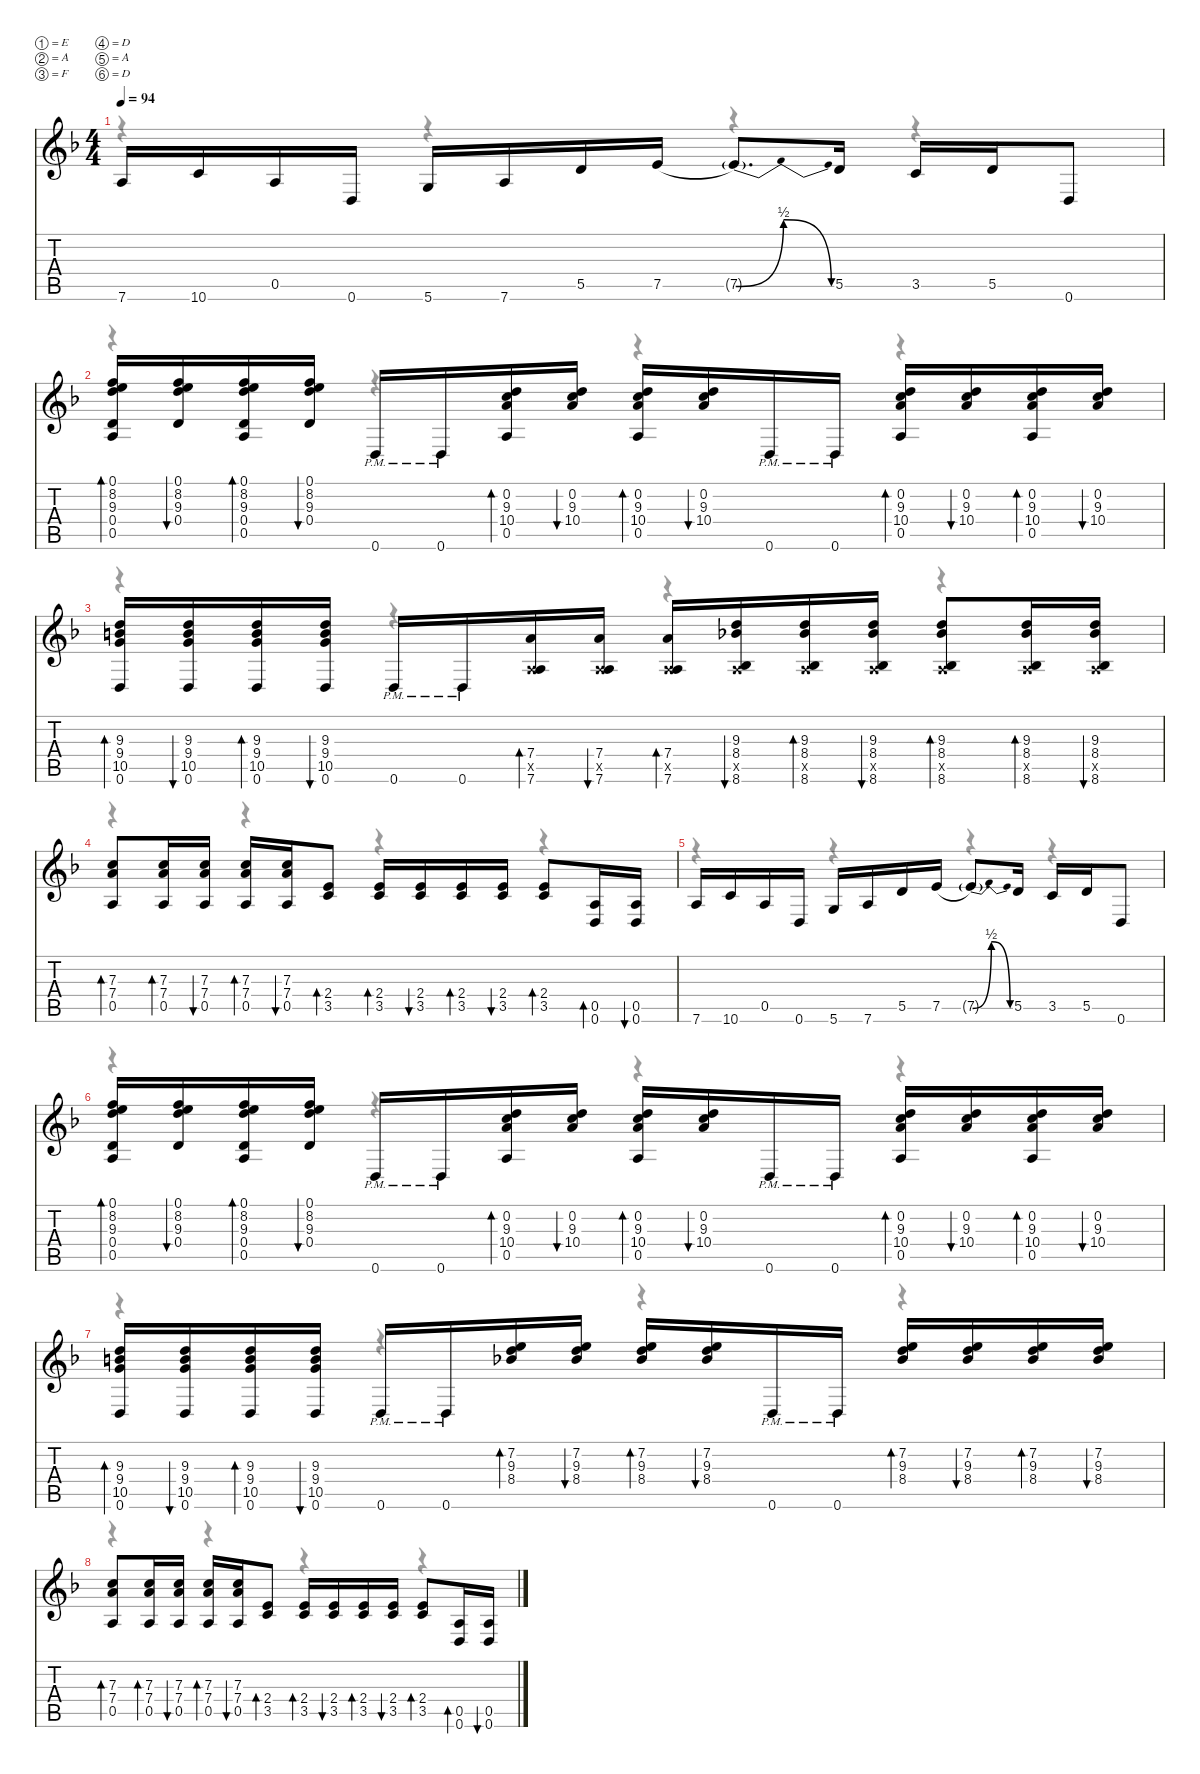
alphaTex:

\defaultSystemsLayout 4
\hideDynamics
\bracketExtendMode nobrackets
\singleTrackTrackNamePolicy hidden
\multiTrackTrackNamePolicy hidden
\otherSystemsTrackNameOrientation horizontal
\track ("M. Akerfeldt" "dist.guit.") {defaultSystemsLayout 4 instrument distortionguitar}
\staff {score tabs}
\tuning (E4 A3 F3 D3 A2 D2)
\voice
\ts (4 4)
\tempo 94
\clef g2
\ks dminor
7.6{acc forcenatural}.16{dy ff beam Up} 10.6{acc forcenatural}.16{beam Up} 0.5{acc forcenatural}.16{beam Up} 0.6{acc forcenatural}.16{beam Up} 5.6{acc forcenatural}.16{beam Up} 7.6{acc forcenatural}.16{beam Up} 5.5{acc forcenatural}.16{beam Up} 7.5{be (hold 0 0 60 0) acc forcenatural}.16{beam Up} 7.5{be (bendrelease 0 0 30 2 30 2 60 0) t acc forcenatural}.8{d beam Up} 5.5{acc forcenatural}.16{beam Up} 3.5{acc forcenatural}.16{beam Up} 5.5{acc forcenatural}.16{beam Up} 0.6{acc forcenatural}.8{beam Up} |
(0.1{acc forcenatural} 8.2{acc forcenatural} 9.3{acc forcenatural} 0.4{acc forcenatural} 0.5{acc forcenatural}).16{bd 30 dy f beam Up} (0.1{acc forcenatural} 8.2{acc forcenatural} 9.3{acc forcenatural} 0.4{acc forcenatural}).16{bu 30 beam Up} (0.1{acc forcenatural} 8.2{acc forcenatural} 9.3{acc forcenatural} 0.4{acc forcenatural} 0.5{acc forcenatural}).16{bd 30 beam Up} (0.1{acc forcenatural} 8.2{acc forcenatural} 9.3{acc forcenatural} 0.4{acc forcenatural}).16{bu 30 beam Up} 0.6{pm acc forcenatural}.16{dy fff beam Up} 0.6{pm acc forcenatural}.16{beam Up} (0.2{acc forcenatural} 9.3{acc forcenatural} 10.4{acc forcenatural} 0.5{acc forcenatural}).16{bd 30 dy f beam Up} (0.2{acc forcenatural} 9.3{acc forcenatural} 10.4{acc forcenatural}).16{bu 30 beam Up} (0.2{acc forcenatural} 9.3{acc forcenatural} 10.4{acc forcenatural} 0.5{acc forcenatural}).16{bd 30 beam Up} (0.2{acc forcenatural} 9.3{acc forcenatural} 10.4{acc forcenatural}).16{bu 30 beam Up} 0.6{pm acc forcenatural}.16{dy fff beam Up} 0.6{pm acc forcenatural}.16{beam Up} (0.2{acc forcenatural} 9.3{acc forcenatural} 10.4{acc forcenatural} 0.5{acc forcenatural}).16{bd 30 dy f beam Up} (0.2{acc forcenatural} 9.3{acc forcenatural} 10.4{acc forcenatural}).16{bu 30 beam Up} (0.2{acc forcenatural} 9.3{acc forcenatural} 10.4{acc forcenatural} 0.5{acc forcenatural}).16{bd 30 beam Up} (0.2{acc forcenatural} 9.3{acc forcenatural} 10.4{acc forcenatural}).16{bu 30 beam Up} |
(9.3{acc forcenatural} 9.4{acc forcenatural} 10.5{acc forcenatural} 0.6{acc forcenatural}).16{bd 30 beam Up} (9.3{acc forcenatural} 9.4{acc forcenatural} 10.5{acc forcenatural} 0.6{acc forcenatural}).16{bu 30 beam Up} (9.3{acc forcenatural} 9.4{acc forcenatural} 10.5{acc forcenatural} 0.6{acc forcenatural}).16{bd 30 beam Up} (9.3{acc forcenatural} 9.4{acc forcenatural} 10.5{acc forcenatural} 0.6{acc forcenatural}).16{bu 30 beam Up} 0.6{pm acc forcenatural}.16{dy fff beam Up} 0.6{pm acc forcenatural}.16{beam Up} (7.4{acc forcenatural} 0.5{x acc forcenatural} 7.6{acc forcenatural}).16{bd 30 dy ff beam Up} (7.4{acc forcenatural} 0.5{x acc forcenatural} 7.6{acc forcenatural}).16{bu 30 beam Up} (7.4{acc forcenatural} 0.5{x acc forcenatural} 7.6{acc forcenatural}).16{bd 30 beam Up} (9.3{acc forcenatural} 8.4{acc b} 0.5{x acc forcenatural} 8.6{acc b}).16{bu 30 dy f beam Up} (9.3{acc forcenatural} 8.4{acc b} 0.5{x acc forcenatural} 8.6{acc b}).16{bd 30 beam Up} (9.3{acc forcenatural} 8.4{acc b} 0.5{x acc forcenatural} 8.6{acc b}).16{bu 30 beam Up} (9.3{acc forcenatural} 8.4{acc b} 0.5{x acc forcenatural} 8.6{acc b}).8{bd 30 beam Up} (9.3{acc forcenatural} 8.4{acc b} 0.5{x acc forcenatural} 8.6{acc b}).16{bd 30 beam Up} (9.3{acc forcenatural} 8.4{acc b} 0.5{x acc forcenatural} 8.6{acc b}).16{bu 30 beam Up} |
(7.3{acc forcenatural} 7.4{acc forcenatural} 0.5{acc forcenatural}).8{bd 30 beam Up} (7.3{acc forcenatural} 7.4{acc forcenatural} 0.5{acc forcenatural}).16{bd 30 beam Up} (7.3{acc forcenatural} 7.4{acc forcenatural} 0.5{acc forcenatural}).16{bu 30 beam Up} (7.3{acc forcenatural} 7.4{acc forcenatural} 0.5{acc forcenatural}).16{bd 30 beam Up} (7.3{acc forcenatural} 7.4{acc forcenatural} 0.5{acc forcenatural}).16{bu 30 beam Up} (2.4{acc forcenatural} 3.5{acc forcenatural}).8{bd 30 dy ff beam Up} (2.4{acc forcenatural} 3.5{acc forcenatural}).16{bd 30 beam Up} (2.4{acc forcenatural} 3.5{acc forcenatural}).16{bu 30 beam Up} (2.4{acc forcenatural} 3.5{acc forcenatural}).16{bd 30 beam Up} (2.4{acc forcenatural} 3.5{acc forcenatural}).16{bu 30 beam Up} (2.4{acc forcenatural} 3.5{acc forcenatural}).8{bd 30 beam Up} (0.5{acc forcenatural} 0.6{acc forcenatural}).16{bd 30 dy f beam Up} (0.5{acc forcenatural} 0.6{acc forcenatural}).16{bu 30 beam Up} |
7.6{acc forcenatural}.16{dy ff beam Up} 10.6{acc forcenatural}.16{beam Up} 0.5{acc forcenatural}.16{beam Up} 0.6{acc forcenatural}.16{beam Up} 5.6{acc forcenatural}.16{beam Up} 7.6{acc forcenatural}.16{beam Up} 5.5{acc forcenatural}.16{beam Up} 7.5{be (hold 0 0 60 0) acc forcenatural}.16{beam Up} 7.5{be (bendrelease 0 0 30 2 30 2 60 0) t acc forcenatural}.8{d beam Up} 5.5{acc forcenatural}.16{beam Up} 3.5{acc forcenatural}.16{beam Up} 5.5{acc forcenatural}.16{beam Up} 0.6{acc forcenatural}.8{beam Up} |
(0.1{acc forcenatural} 8.2{acc forcenatural} 9.3{acc forcenatural} 0.4{acc forcenatural} 0.5{acc forcenatural}).16{bd 30 dy f beam Up} (0.1{acc forcenatural} 8.2{acc forcenatural} 9.3{acc forcenatural} 0.4{acc forcenatural}).16{bu 30 beam Up} (0.1{acc forcenatural} 8.2{acc forcenatural} 9.3{acc forcenatural} 0.4{acc forcenatural} 0.5{acc forcenatural}).16{bd 30 beam Up} (0.1{acc forcenatural} 8.2{acc forcenatural} 9.3{acc forcenatural} 0.4{acc forcenatural}).16{bu 30 beam Up} 0.6{pm acc forcenatural}.16{dy fff beam Up} 0.6{pm acc forcenatural}.16{beam Up} (0.2{acc forcenatural} 9.3{acc forcenatural} 10.4{acc forcenatural} 0.5{acc forcenatural}).16{bd 30 dy f beam Up} (0.2{acc forcenatural} 9.3{acc forcenatural} 10.4{acc forcenatural}).16{bu 30 beam Up} (0.2{acc forcenatural} 9.3{acc forcenatural} 10.4{acc forcenatural} 0.5{acc forcenatural}).16{bd 30 beam Up} (0.2{acc forcenatural} 9.3{acc forcenatural} 10.4{acc forcenatural}).16{bu 30 beam Up} 0.6{pm acc forcenatural}.16{dy fff beam Up} 0.6{pm acc forcenatural}.16{beam Up} (0.2{acc forcenatural} 9.3{acc forcenatural} 10.4{acc forcenatural} 0.5{acc forcenatural}).16{bd 30 dy f beam Up} (0.2{acc forcenatural} 9.3{acc forcenatural} 10.4{acc forcenatural}).16{bu 30 beam Up} (0.2{acc forcenatural} 9.3{acc forcenatural} 10.4{acc forcenatural} 0.5{acc forcenatural}).16{bd 30 beam Up} (0.2{acc forcenatural} 9.3{acc forcenatural} 10.4{acc forcenatural}).16{bu 30 beam Up} |
(9.3{acc forcenatural} 9.4{acc forcenatural} 10.5{acc forcenatural} 0.6{acc forcenatural}).16{bd 30 beam Up} (9.3{acc forcenatural} 9.4{acc forcenatural} 10.5{acc forcenatural} 0.6{acc forcenatural}).16{bu 30 beam Up} (9.3{acc forcenatural} 9.4{acc forcenatural} 10.5{acc forcenatural} 0.6{acc forcenatural}).16{bd 30 beam Up} (9.3{acc forcenatural} 9.4{acc forcenatural} 10.5{acc forcenatural} 0.6{acc forcenatural}).16{bu 30 beam Up} 0.6{pm acc forcenatural}.16{dy fff beam Up} 0.6{pm acc forcenatural}.16{beam Up} (7.2{acc forcenatural} 9.3{acc forcenatural} 8.4{acc b}).16{bd 30 dy f beam Up} (7.2{acc forcenatural} 9.3{acc forcenatural} 8.4{acc b}).16{bu 30 beam Up} (7.2{acc forcenatural} 9.3{acc forcenatural} 8.4{acc b}).16{bd 30 beam Up} (7.2{acc forcenatural} 9.3{acc forcenatural} 8.4{acc b}).16{bu 30 beam Up} 0.6{pm acc forcenatural}.16{dy fff beam Up} 0.6{pm acc forcenatural}.16{beam Up} (7.2{acc forcenatural} 9.3{acc forcenatural} 8.4{acc b}).16{bd 30 dy f beam Up} (7.2{acc forcenatural} 9.3{acc forcenatural} 8.4{acc b}).16{bu 30 beam Up} (7.2{acc forcenatural} 9.3{acc forcenatural} 8.4{acc b}).16{bd 30 beam Up} (7.2{acc forcenatural} 9.3{acc forcenatural} 8.4{acc b}).16{bu 30 beam Up} |
(7.3{acc forcenatural} 7.4{acc forcenatural} 0.5{acc forcenatural}).8{bd 30 beam Up} (7.3{acc forcenatural} 7.4{acc forcenatural} 0.5{acc forcenatural}).16{bd 30 beam Up} (7.3{acc forcenatural} 7.4{acc forcenatural} 0.5{acc forcenatural}).16{bu 30 beam Up} (7.3{acc forcenatural} 7.4{acc forcenatural} 0.5{acc forcenatural}).16{bd 30 beam Up} (7.3{acc forcenatural} 7.4{acc forcenatural} 0.5{acc forcenatural}).16{bu 30 beam Up} (2.4{acc forcenatural} 3.5{acc forcenatural}).8{bd 30 dy ff beam Up} (2.4{acc forcenatural} 3.5{acc forcenatural}).16{bd 30 beam Up} (2.4{acc forcenatural} 3.5{acc forcenatural}).16{bu 30 beam Up} (2.4{acc forcenatural} 3.5{acc forcenatural}).16{bd 30 beam Up} (2.4{acc forcenatural} 3.5{acc forcenatural}).16{bu 30 beam Up} (2.4{acc forcenatural} 3.5{acc forcenatural}).8{bd 30 beam Up} (0.5{acc forcenatural} 0.6{acc forcenatural}).16{bd 30 dy f beam Up} (0.5{acc forcenatural} 0.6{acc forcenatural}).16{bu 30 beam Up}
\voice
\clef g2
\ottava regular
\simile none
\ks dminor
r.4{dy mf beam Down} r.4{beam Down} r.4{beam Down} r.4{beam Down} |
r.4{beam Down} r.4{beam Down} r.4{beam Down} r.4{beam Down} |
r.4{beam Down} r.4{beam Down} r.4{beam Down} r.4{beam Down} |
r.4{beam Down} r.4{beam Down} r.4{beam Down} r.4{beam Down} |
r.4{beam Down} r.4{beam Down} r.4{beam Down} r.4{beam Down} |
r.4{beam Down} r.4{beam Down} r.4{beam Down} r.4{beam Down} |
r.4{beam Down} r.4{beam Down} r.4{beam Down} r.4{beam Down} |
r.4{beam Down} r.4{beam Down} r.4{beam Down} r.4{beam Down}
